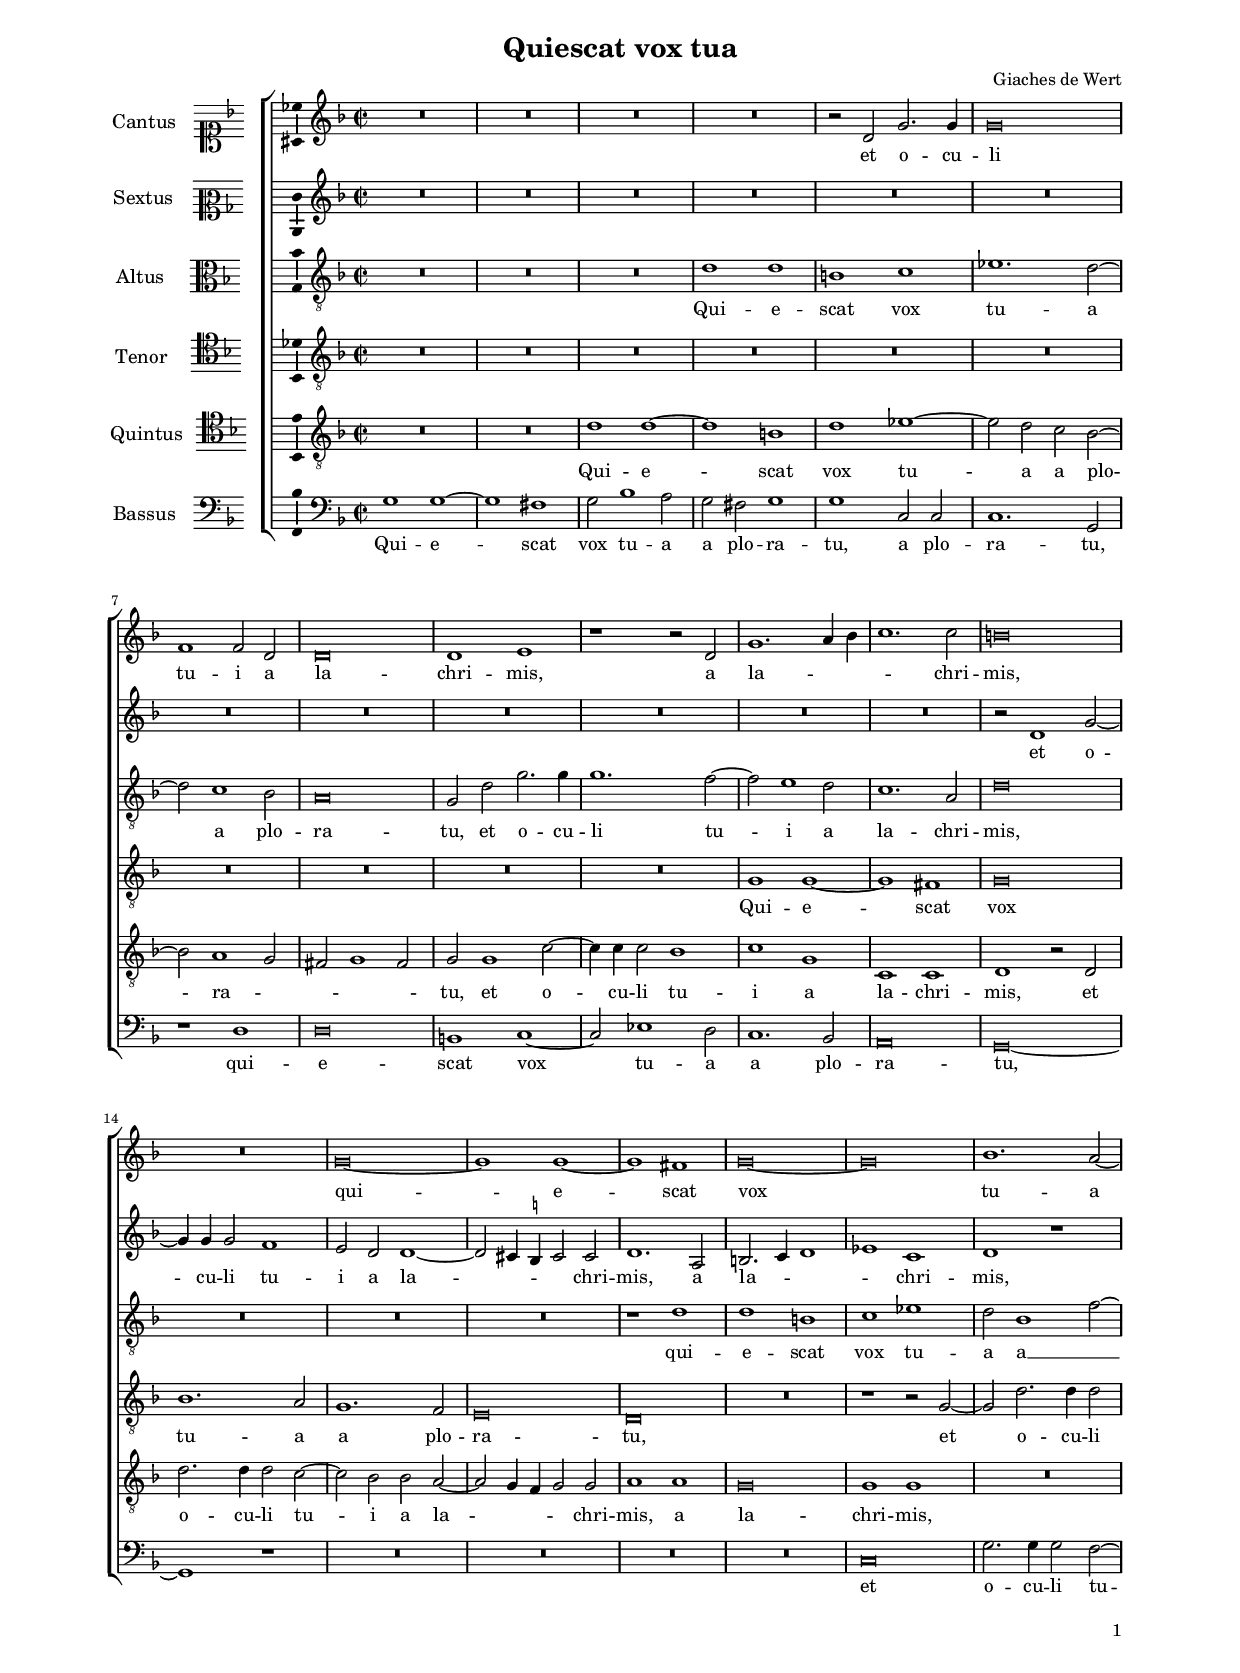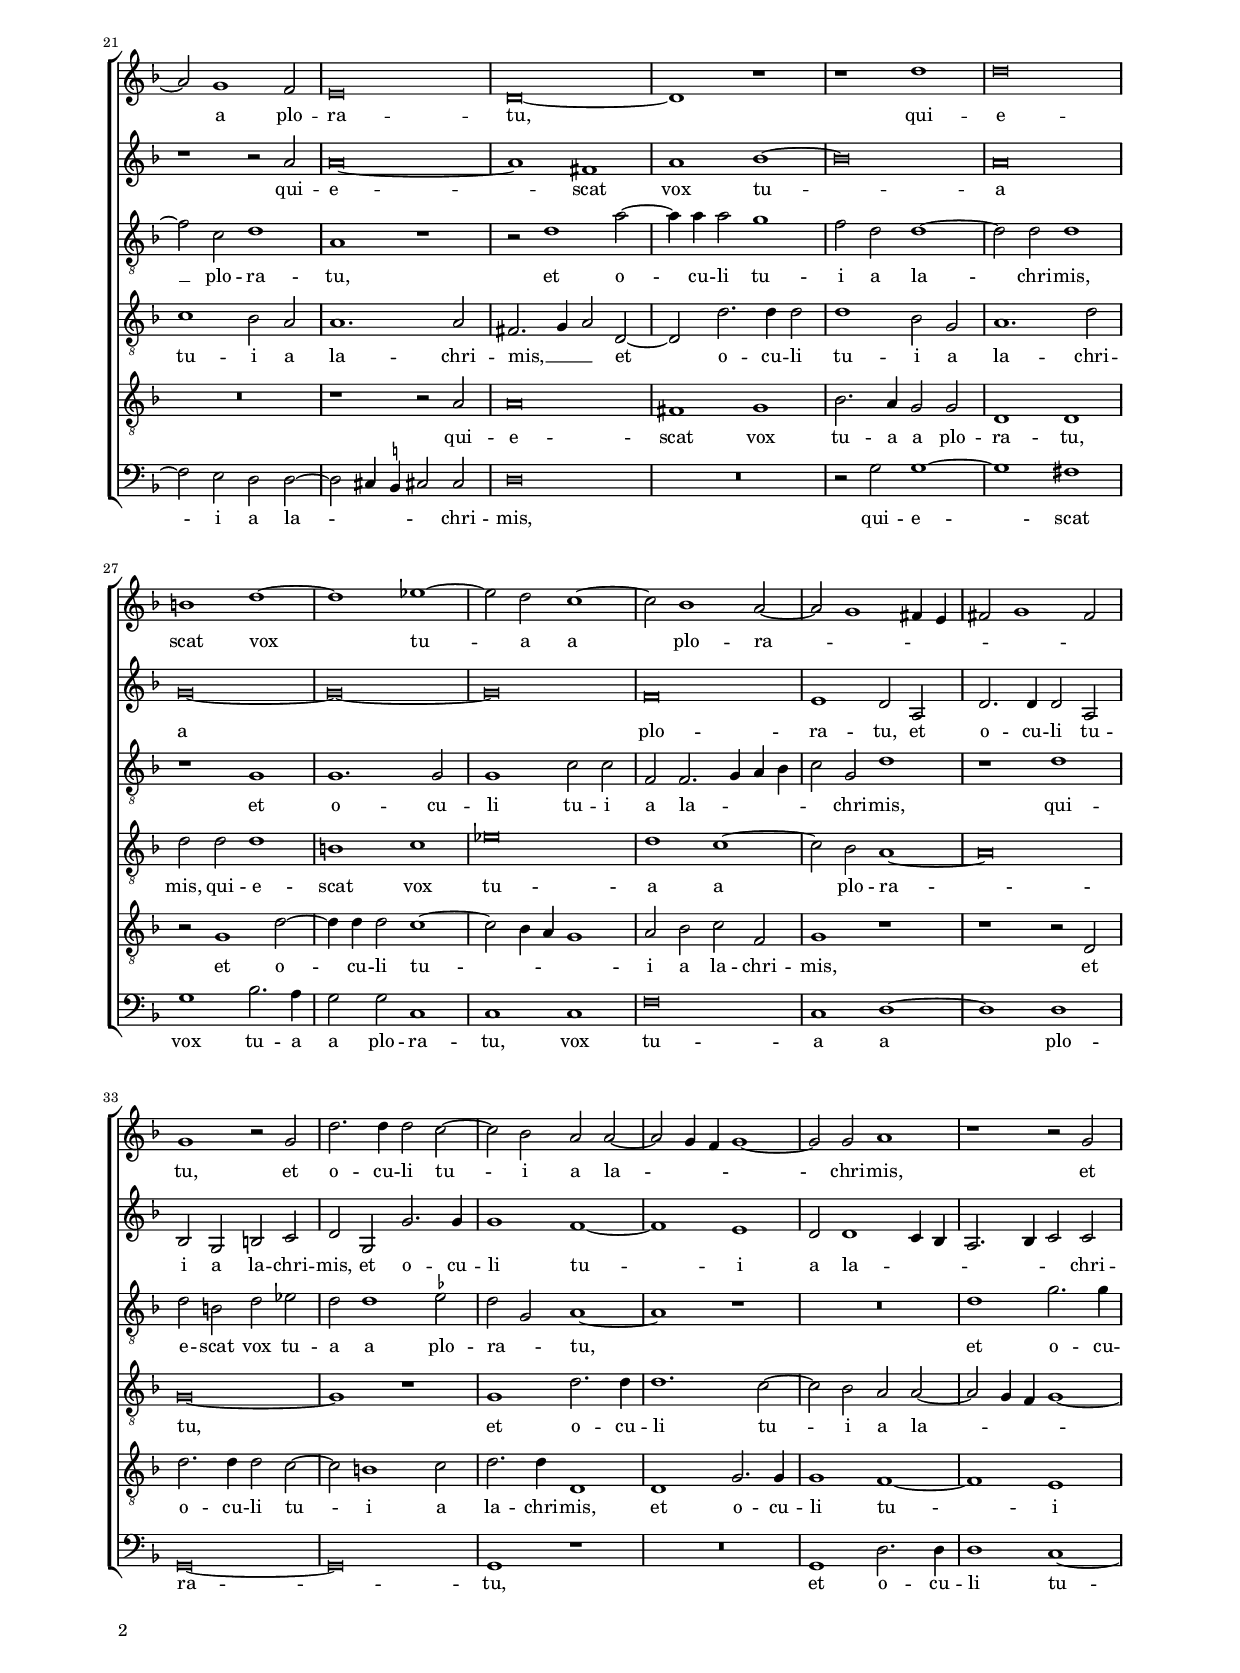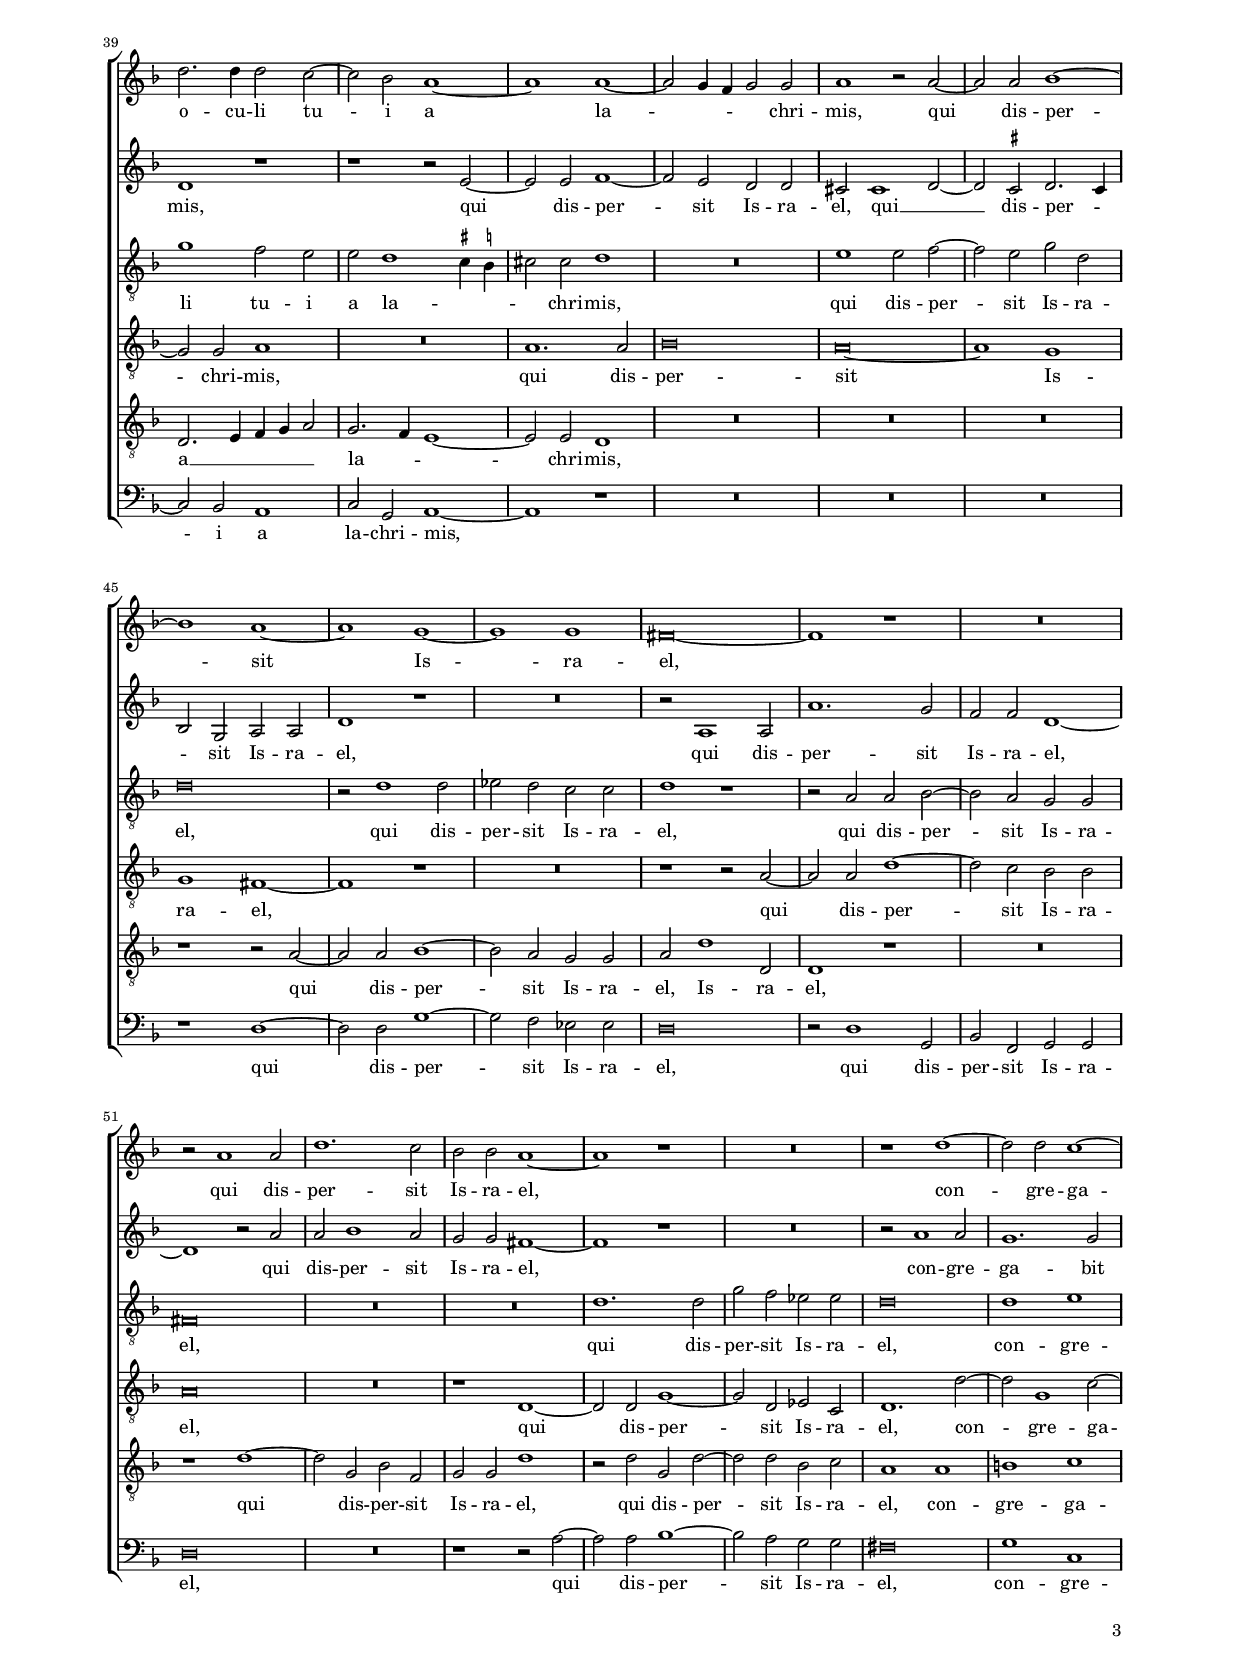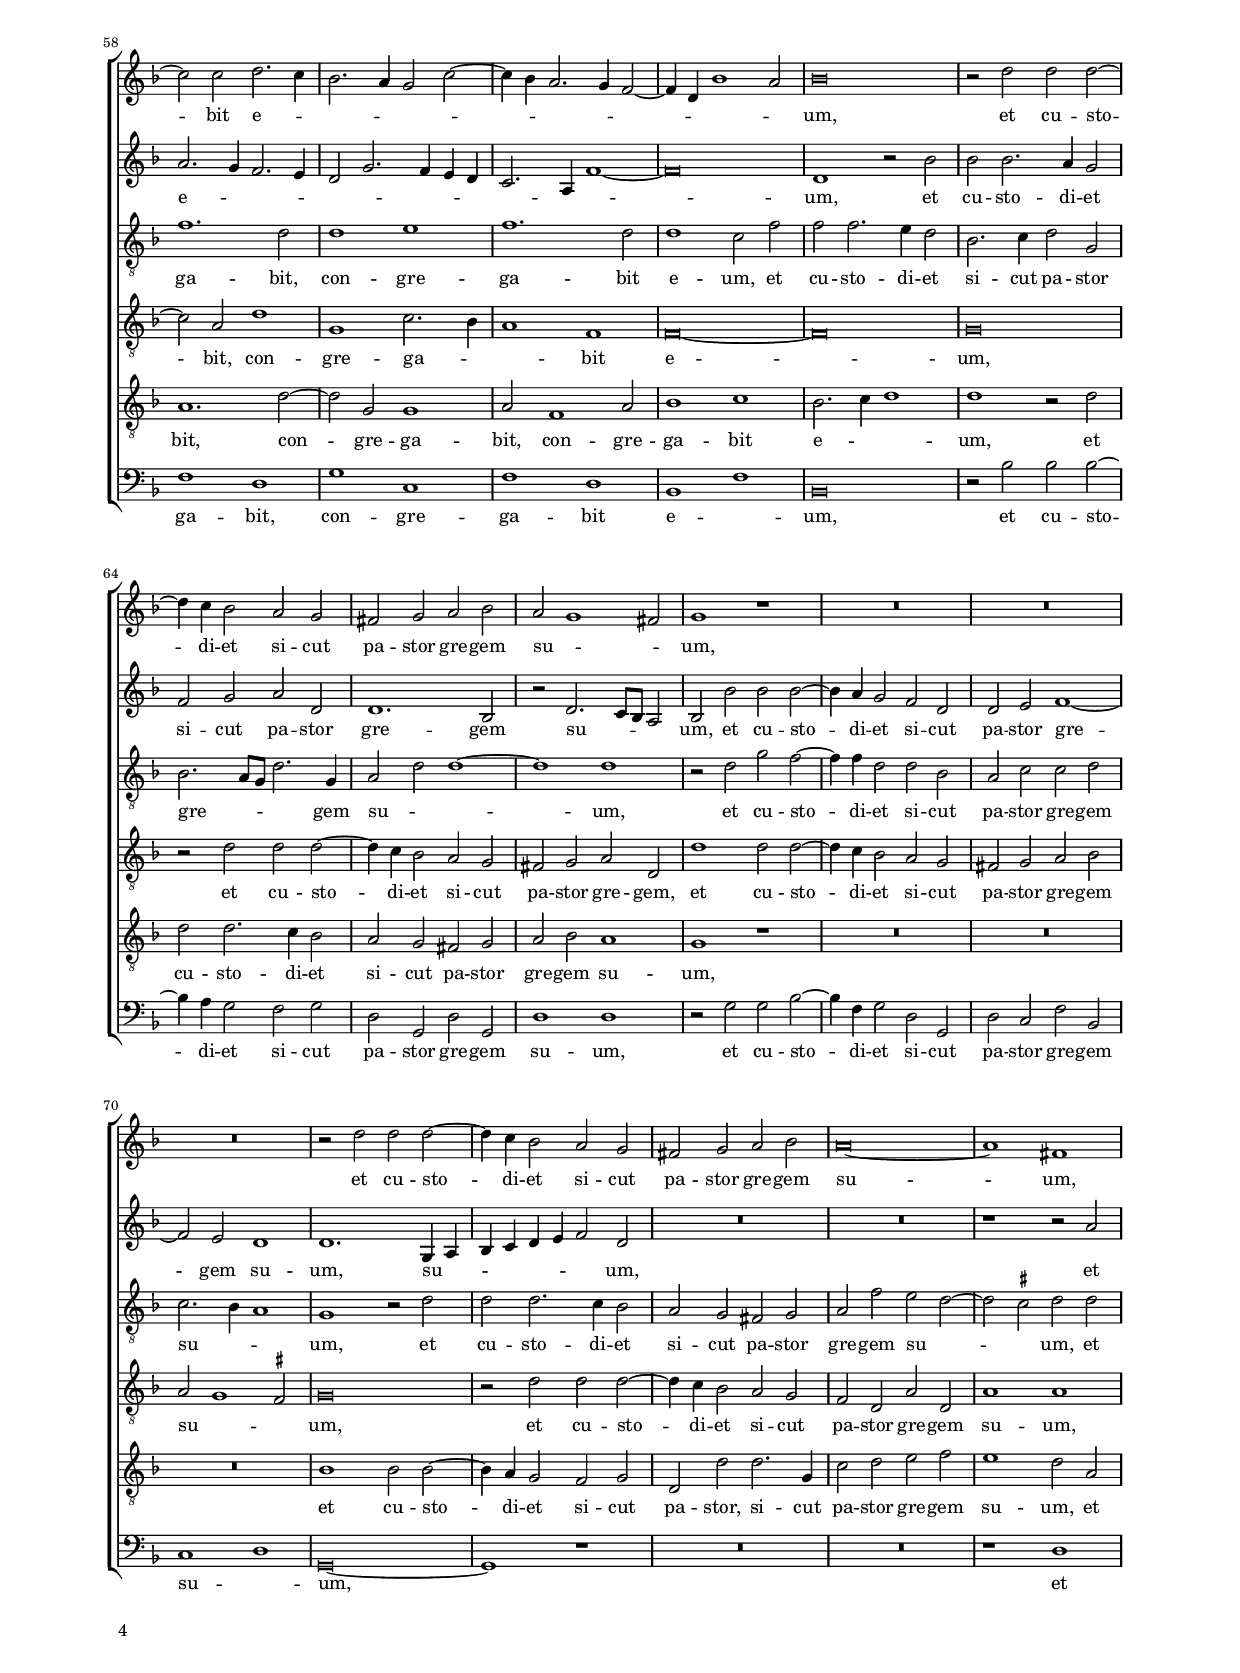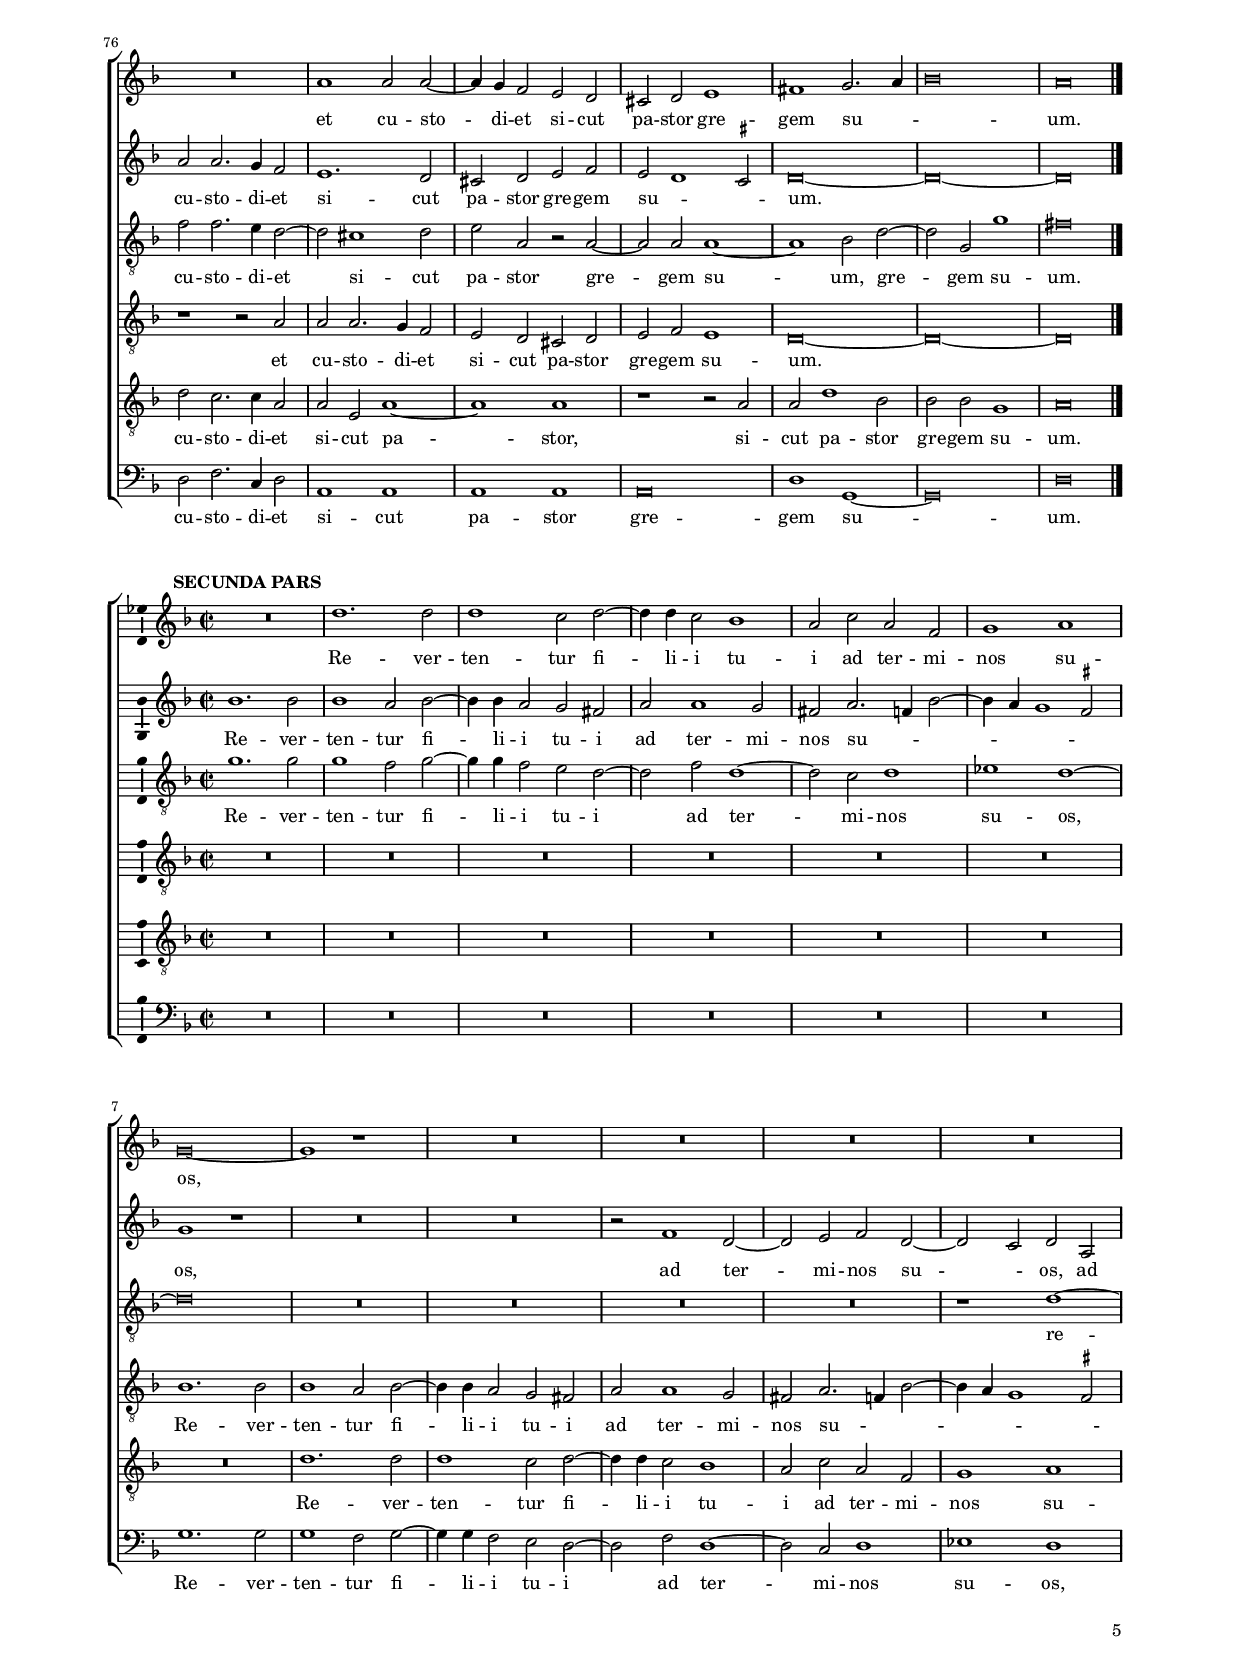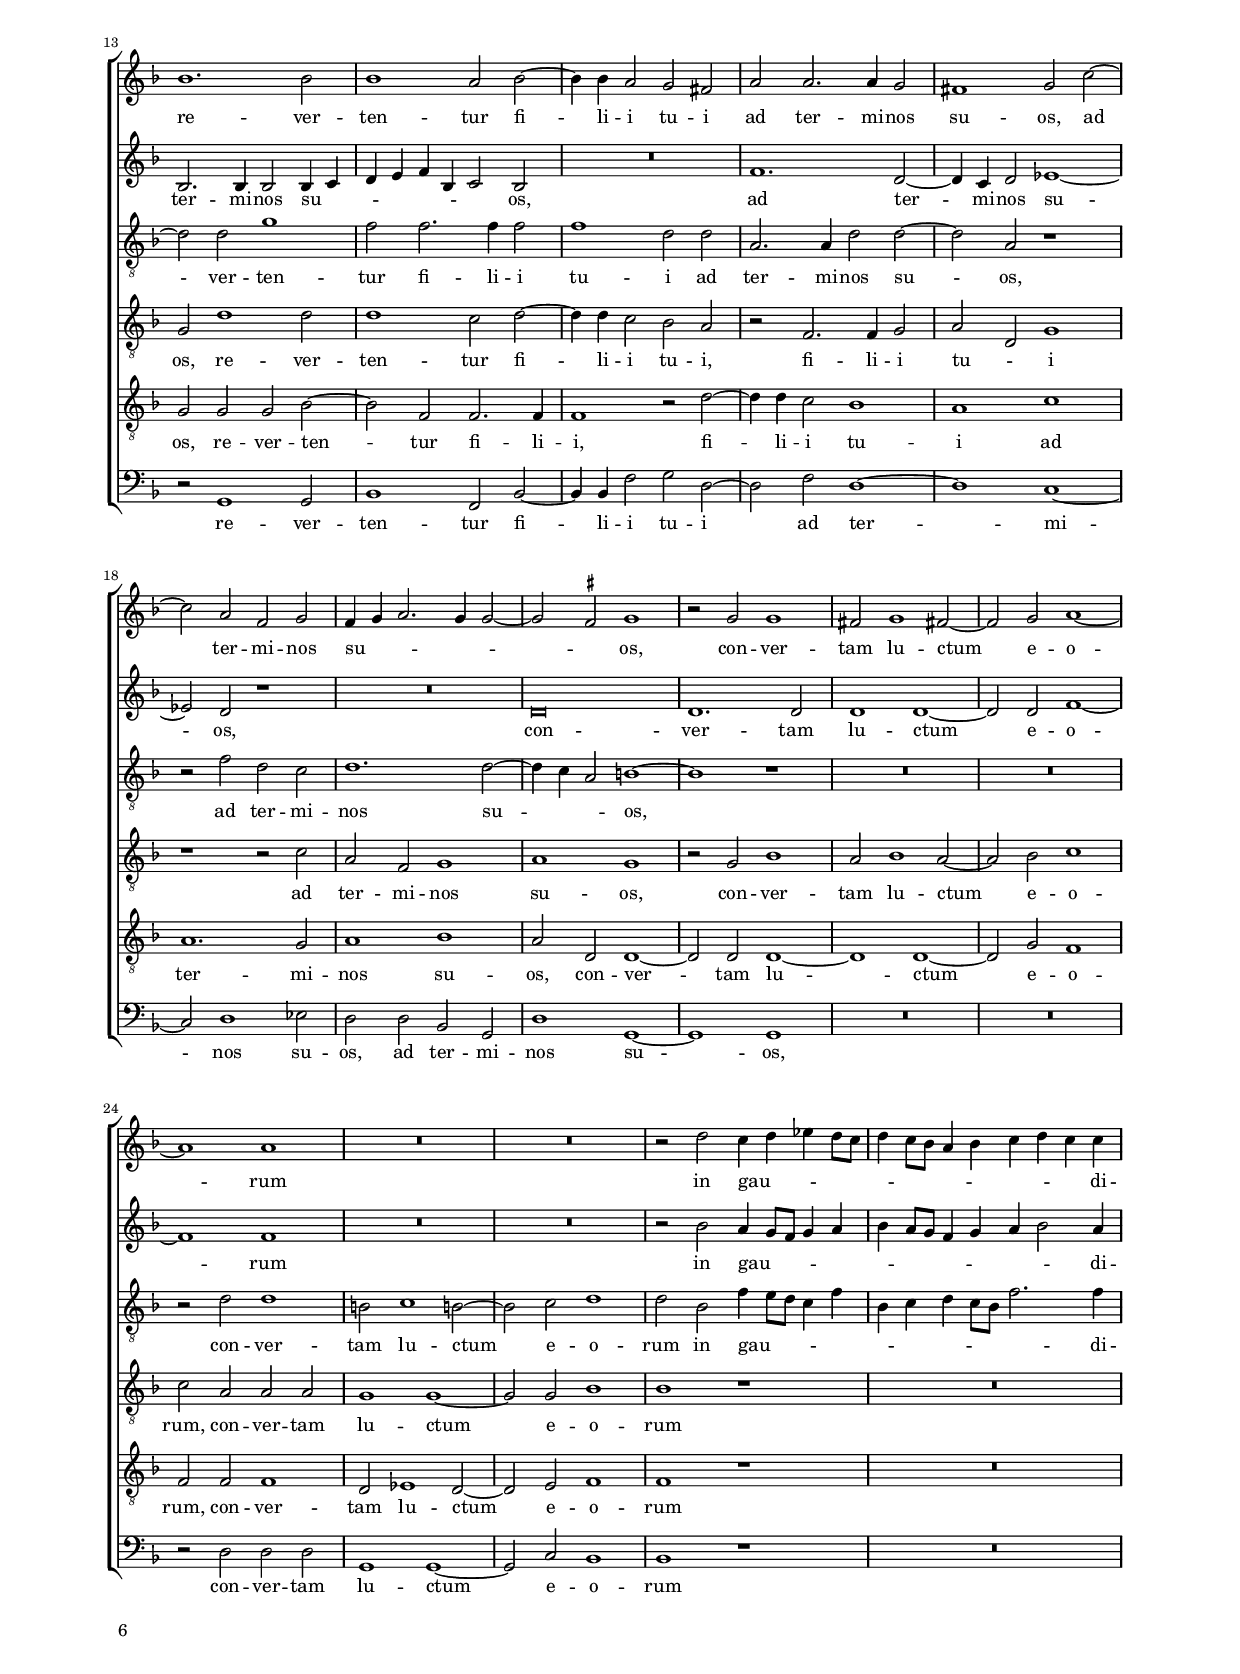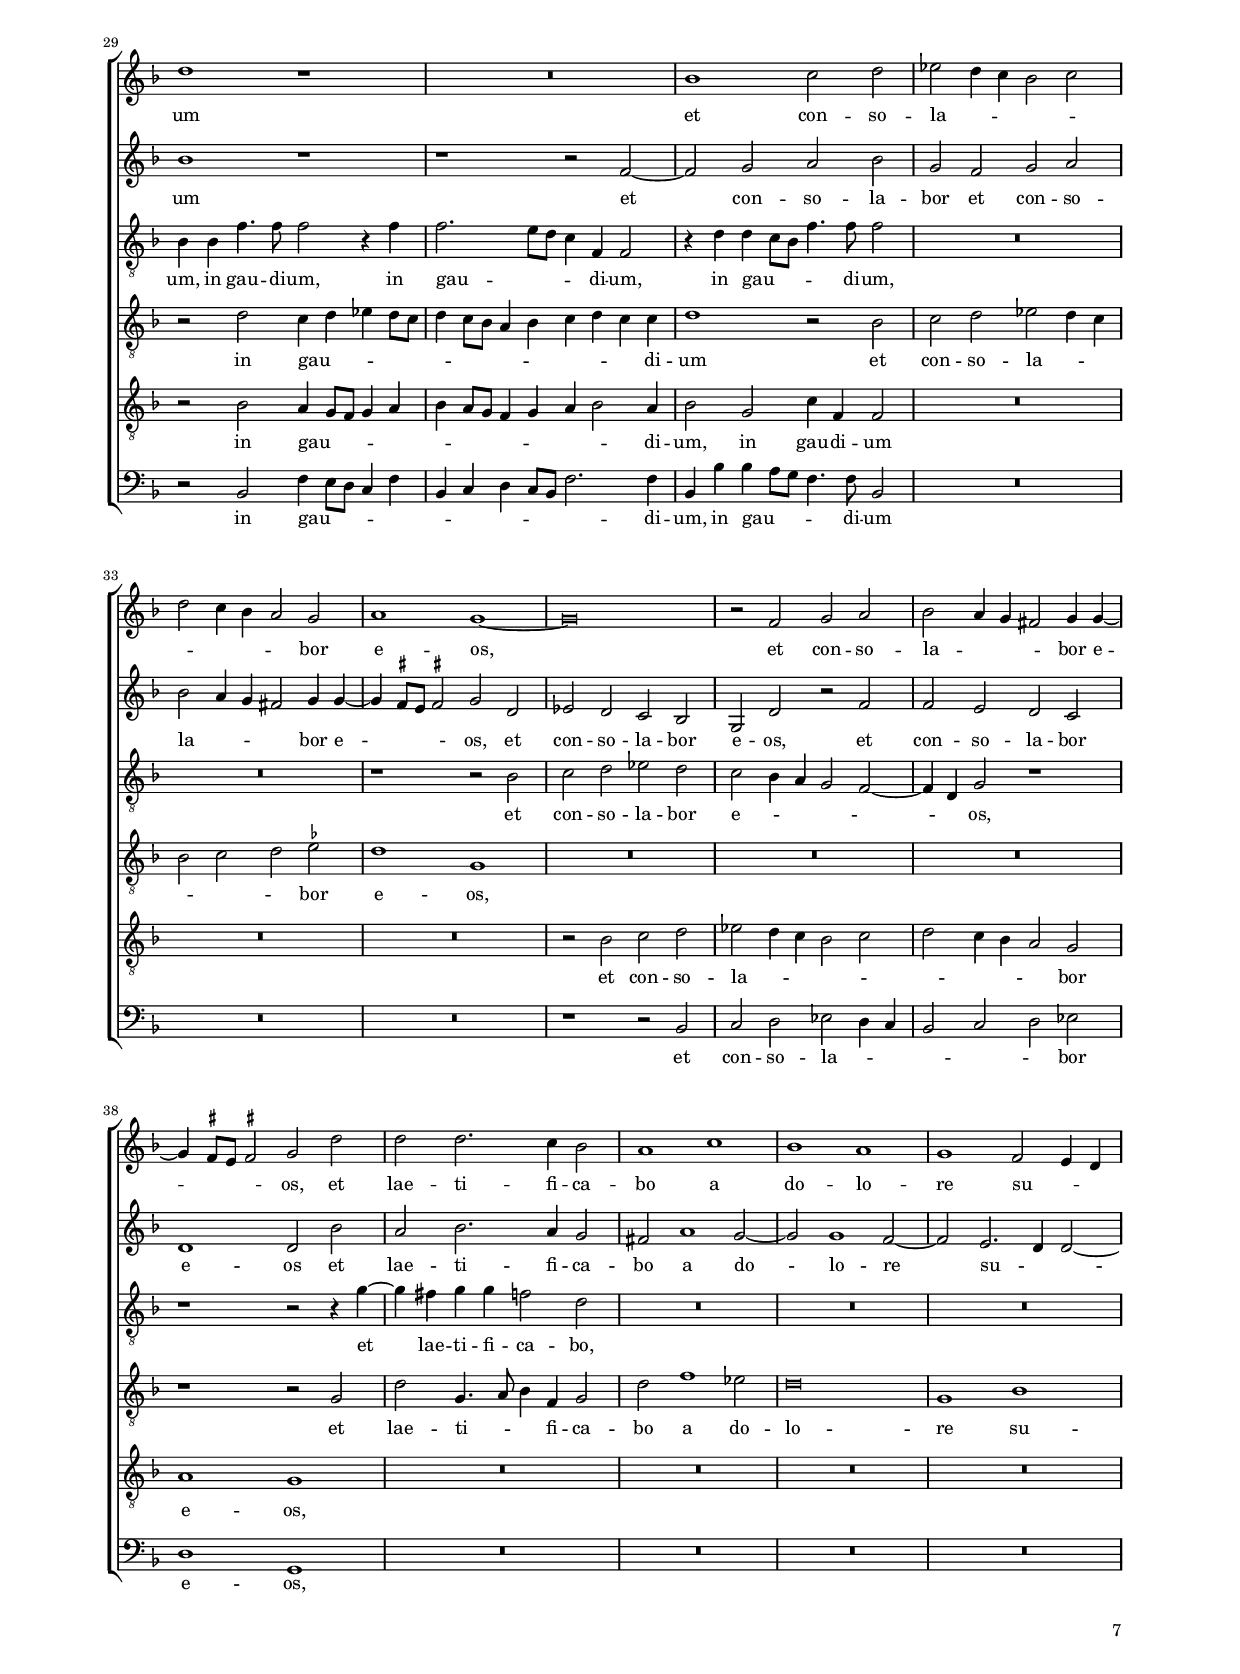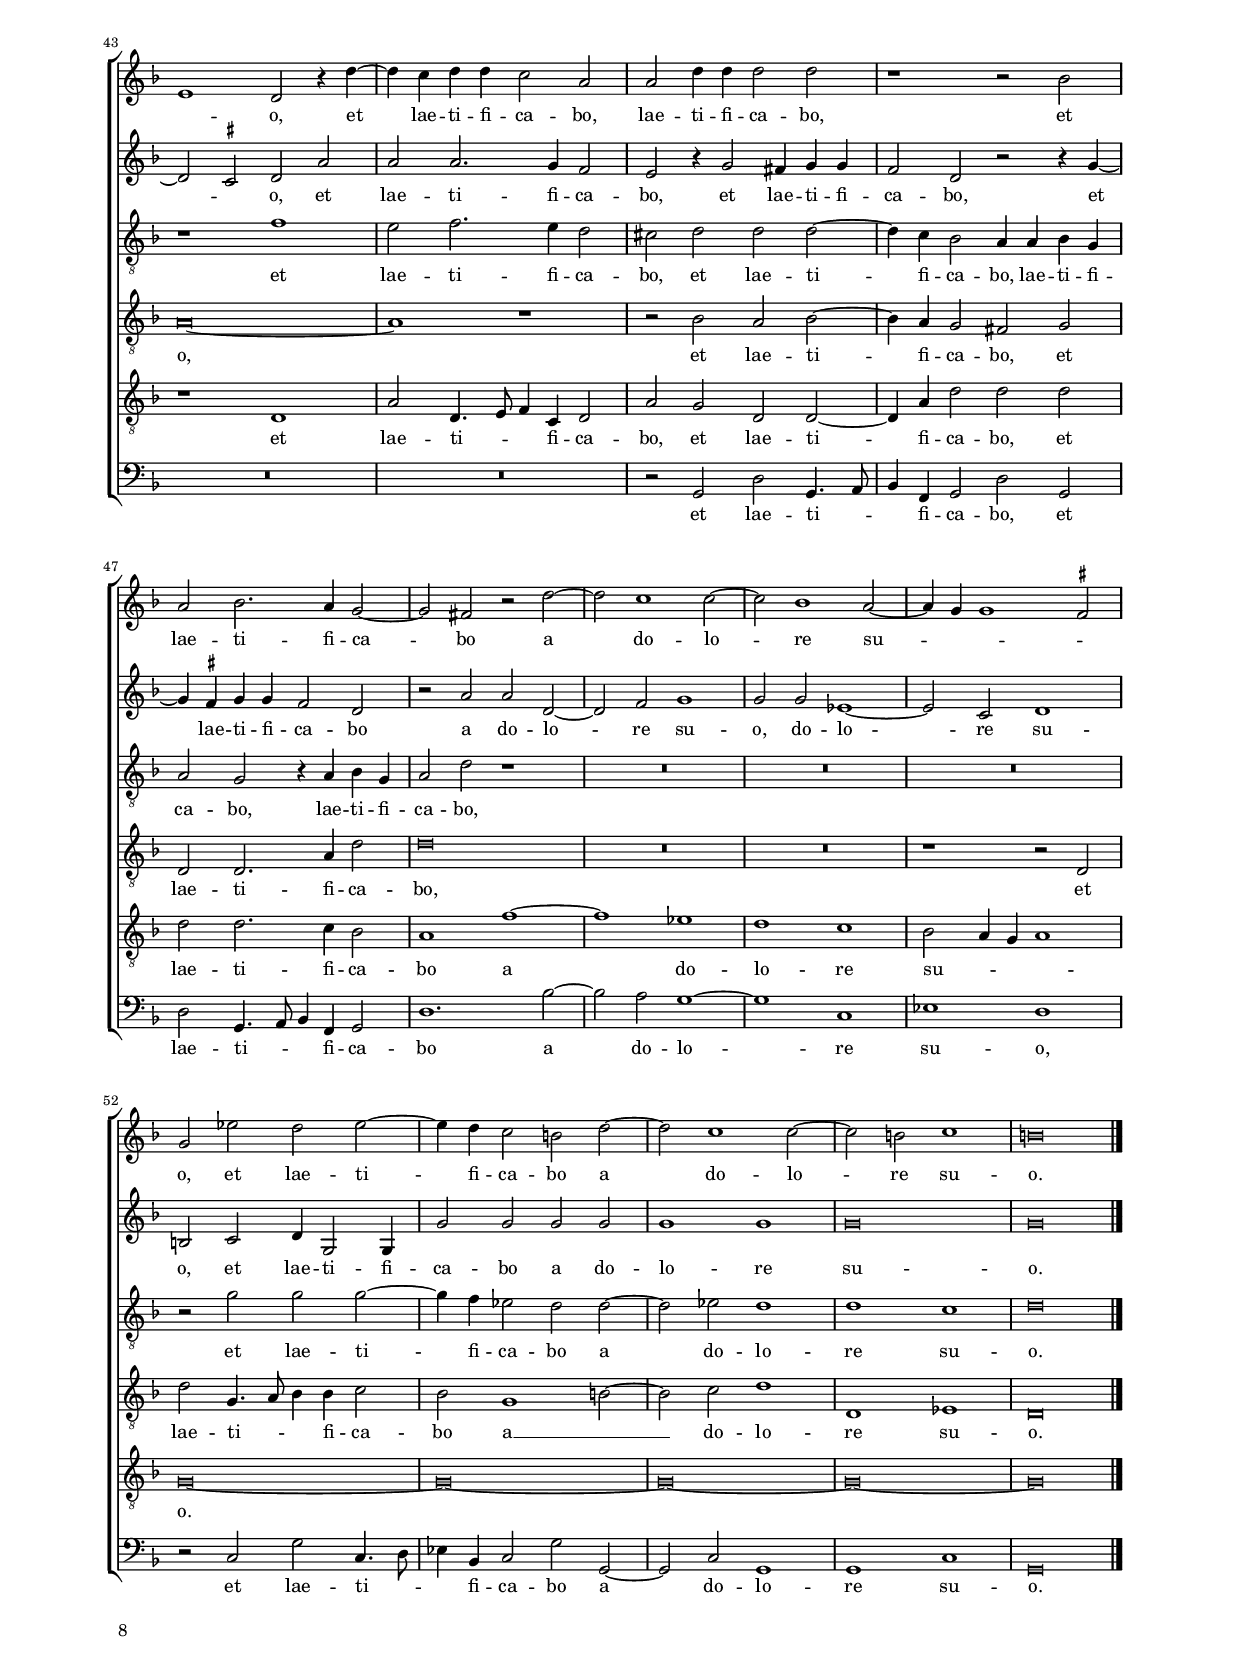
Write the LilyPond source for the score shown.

\header
{
  title="Quiescat vox tua"
  composer="Giaches de Wert"
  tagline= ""
}

\version "2.22.2"
\language deutsch
#(set-global-staff-size 15)
% #(set-default-paper-size "letter")
#(ly:set-option 'point-and-click #f)


	ficta = { \once \set suggestAccidentals = ##t }
	
	forget = #(define-music-function (music) (ly:music?) #{
		\accidentalStyle forget
		$music
		\accidentalStyle default
		#})

 
    #(define ((double-time-signature glyph a b) grob)
    (grob-interpret-markup grob
          (markup #:override '(baseline-skip . 2.5) #:number
                  (#:line ((markup (#:musicglyph glyph))
                           (#:fontsize -1 #:column (a b)))))))


\paper
	{
	top-margin = 1.5 \cm
	bottom-margin = 1 \cm
	left-margin = 2 \cm
	right-margin = 2 \cm
	ragged-bottom = ##f
	ragged-last-bottom = ##t
	print-page-number = ##f
	score-system-spacing = #'((basic-distance . 17) (minimum-distance . 14) (padding . 5) (strechability . 250))
	system-system-spacing = #'((basic-distance . 17) (minimum-distance . 14) (padding . 5) (strechability . 250))
    oddFooterMarkup=\markup   \fill-line { "" \fromproperty #'page:page-number-string }
    evenFooterMarkup=\markup  \fill-line { \fromproperty #'page:page-number-string "" }
    last-bottom-spacing = #'((basic-distance . 12) (minimum-distance . 7) (padding . 4))
    systems-per-page = 3
    %page-count = 7
%	min-systems-per-page = 3
	}

global = {
	\key f \major
	\time 2/2 \set Score.measureLength = #(ly:make-moment 2/1)
    \set Score.tempoHideNote = ##t
    \tempo 2 = 90
    \skip 1*2*82  \bar "|."
	}


incipitcantus = \markup { \score {
	{
	\set Staff.instrumentName = \markup { \fontsize #1 "Cantus" }
	\key f \major
	\clef soprano
	s4 \bar ""
	}
	\layout  {
	raggedright = ##t
	indent = 1.6 \cm
	line-width = 2.4 \cm
	\context { \Staff \remove Time_signature_engraver }
	\override Staff.Clef.Y-extent = #'(0 . 0)
	}} \hspace #1 }


incipitsextus = \markup { \score {
	{
	\set Staff.instrumentName = \markup { \fontsize #1 "Sextus" }
	\key f \major
	\clef mezzosoprano
	s4 \bar ""
	}
	\layout  {
	raggedright = ##t
	indent = 1.6 \cm
	line-width = 2.4 \cm
	\context { \Staff \remove Time_signature_engraver }
	\override Staff.Clef.Y-extent = #'(0 . 0)
	}} \hspace #1 }
      
      
incipitaltus = \markup { \score {
	{
	\set Staff.instrumentName = \markup { \fontsize #1 "Altus" }
	\key f \major
	\clef alto
	s4 \bar ""
	}
	\layout  {
	raggedright = ##t
	indent = 1.6 \cm
	line-width = 2.4 \cm
	\context { \Staff \remove Time_signature_engraver }
	\override Staff.Clef.Y-extent = #'(0 . 0)
	}} \hspace #1 }


incipittenor = \markup { \score {
	{
	\set Staff.instrumentName = \markup { \fontsize #1 "Tenor" }
	\key f \major
	\clef tenor
	s4 \bar ""
	}
	\layout  {
	raggedright = ##t
	indent = 1.6 \cm
	line-width = 2.4 \cm
	\context { \Staff \remove Time_signature_engraver }
	\override Staff.Clef.Y-extent = #'(0 . 0)
	}} \hspace #1 }
      
      
incipitquintus = \markup { \score {
	{
	\set Staff.instrumentName = \markup { \fontsize #1 "Quintus" }
	\key f \major
	\clef tenor
	s4 \bar ""
	}
	\layout  {
	raggedright = ##t
	indent = 1.6 \cm
	line-width = 2.4 \cm
	\context { \Staff \remove Time_signature_engraver }
	\override Staff.Clef.Y-extent = #'(0 . 0)
	}} \hspace #1 }
      
      
incipitbassus = \markup { \score {
	{
	\set Staff.instrumentName = \markup { \fontsize #1 "Bassus" }
	\key f \major
	\clef bass
	s4 \bar ""
	}
	\layout  {
	raggedright = ##t
	indent = 1.6 \cm
	line-width = 2.4 \cm
	\context { \Staff \remove Time_signature_engraver }
	\override Staff.Clef.Y-extent = #'(0 . 0)
	}} \hspace #1 }


cantus =  \relative c''
	{
	R\breve
	R\breve
	R\breve
	R\breve
%5
	r2 d, g2. g4 |
	g\breve
	f1 f2 d
	d\breve
	d1 e
%10
	r1 r2 d |
	g1. a4 b
	c1. c2
	h\breve
	R\breve
%15
	g\breve~ |
	g1 g~
	g1 fis
	g\breve~
	g\breve
%20
	b1. a2~ |
	a2 g1 f2
	e\breve
	d\breve~
	d1 r
%25
	r1 d' |
	d\breve
	h1 d~
	d1 es~
	es2 d c1~
%30
	c2 b1 a2~ |
	a2 g1 fis4 e
	fis2 g1 fis2
	g1 r2 g
	d'2. d4 d2 c~
%35
	c2 b a a~ |
	a2 g4 f g1~
	g2 g a1
	r1 r2 g
	d'2. d4 d2 c~
%40
	c2 b a1~ |
	a1 a~
	a2 g4 f g2 g
	a1 r2 a~
	a2 a b1~
%45
	b1 a~ |
	a1 g~
	g1 g
	fis\breve~
	fis1 r
%50
	R\breve |
	r2 a1 a2
	d1. c2
	b2 b a1~
	a1 r
%55
	R\breve |
	r1 d~
	d2 d c1~
	c2 c d2. c4
	b2. a4 g2 c~
%60
	c4 b a2. g4 f2~ |
	f4 d b'1 a2
	b\breve
	r2 d d d~
	d4 c b2 a g
%65
	fis2 g a b |
	a2 g1 fis2
	g1 r
	R\breve
	R\breve
%70
	R\breve |
	r2 d' d d~
	d4 c b2 a g
	fis2 g a b
	a\breve~
%75
	a1 fis |
	R\breve
	a1 a2 a~
	a4 g f2 e d
	cis2 d e1
%80
	fis1 g2. a4 |
	b\breve
	a\breve |
	}


sextus = \relative c'
	{
	R\breve
	R\breve
	R\breve
	R\breve
%5
	R\breve |
	R\breve
	R\breve
	R\breve
	R\breve
%10
	R\breve |
	R\breve
	R\breve
	r2 d1 g2~
	g4 g g2 f1
%15
	e2 d d1~ |
	d2 cis4 \ficta h cis2 cis
	d1. a2
	h2. c4 d1
	es1 c
%20
	d1 r |
	r1 r2 a'
	a\breve~
	a1 fis
	a1 b~
%25
	b\breve |
	a\breve
	g\breve~
	g\breve~
	g\breve
%30
	f\breve |
	e1 d2 a
	d2. d4 d2 a
	b2 g h c
	d2 g, g'2. g4
%35
	g1 f~ |
	f1 e
	d2 d1 c4 b
	a2. b4 c2 c
	d1 r
%40
	r1 r2 e~ |
	e2 e f1~
	f2 e d d
	cis2 cis1 d2~
	d2 \ficta cis d2. \forget c4
%45
	b2 g a a |
	d1 r
	R\breve
	r2 a1 a2
	a'1. g2
%50
	f2 f d1~ |
	d1 r2 a'
	a2 b1 a2
	g2 g fis1~
	fis1 r
%55
	R\breve |
	r2 a1 a2
	g1. g2
	a2. g4 f2. e4
	d2 g2. f4 e d
%60
	c2. a4 f'1~ |
	f\breve
	d1 r2 b'
	b2 b2. a4 g2
	f2 g a d,
%65
	d1. b2 |
	r2 d2. c8 b a2
	b2 b' b b~
	b4 a g2 f d
	d2 e f1~
%70
	f2 e d1 |
	d1. g,4 a
	b4 c d e f2 d
	R\breve
	R\breve
%75
	r1 r2 a' |
	a2 a2. g4 f2
	e1. d2
	cis2 d e f
	e2 d1 \ficta cis2
%80
	d\breve~ |
	d\breve~
	d\breve |
	}


altus =  \relative c'
	{
	R\breve
	R\breve
	R\breve
	d1 d
%5
	h1 c |
	es1. d2~
	d2 c1 b2
	a\breve
	g2 d' g2. g4
%10
	g1. f2~ |
	f2 e1 d2
	c1. a2
	d\breve
	R\breve
%15
	R\breve |
	R\breve
	r1 d
	d1 h
	c1 es
%20
	d2 b1 f'2~ |
	f2 c d1
	a1 r
	r2 d1 a'2~
	a4 a a2 g1
%25
	f2 d d1~ |
	d2 d d1
	r1 g,
	g1. g2
	g1 c2 c
%30
	f,2 f2. g4 a b |
	c2 g d'1
	r1 d
	d2 h d es
	d2 d1 \ficta es2
%35
	d2 g, a1~ |
	a1 r
	R\breve
	d1 g2. g4
	g1 f2 e
%40
	e2 d1 \ficta cis4 \ficta h |
	cis2 cis d1
	R\breve
	e1 e2 f~
	f2 e g d
%45
	d\breve |
	r2 d1 d2
	es2 d c c
	d1 r
	r2 a a b~
%50
	b2 a g g |
	fis\breve
	R\breve
	R\breve
	d'1. d2
%55
	g2 f es es |
	d\breve
	d1 e
	f1. d2
	d1 e
%60
	f1. d2 |
	d1 c2 f
	f2 f2. e4 d2
	b2. c4 d2 g,
	b2. a8 g d'2. g,4
%65
	a2 d d1~ |
	d1 d
	r2 d g f~
	f4 f d2 d b
	a2 c c d
%70
	c2. b4 a1 |
	g1 r2 d'
	d2 d2. c4 b2
	a2 g fis g
	a2 f' e d~
%75
	d2 \ficta cis d d |
	f2 f2. e4 d2~
	d2 cis1 d2
	e2 a, r a~
	a2 a a1~
%80
	a1 b2 d~ |
	d2 g, g'1
	fis\breve |
	}


tenor =  \relative c'
	{
	R\breve
	R\breve
	R\breve
	R\breve
%5
	R\breve |
	R\breve
	R\breve
	R\breve
	R\breve
%10
	R\breve |
	g1 g~
	g1 fis
	g\breve
	b1. a2
%15
	g1. f2 |
	e\breve
	d\breve
	R\breve
	r1 r2 g~
%20
	g2 d'2. d4 d2 |
	c1 b2 a
	a1. a2
	fis2. g4 a2 d,~
	d2 d'2. d4 d2
%25
	d1 b2 g |
	a1. d2
	d2 d d1
	h1 c
	es\breve
%30
	d1 c~ |
	c2 b a1~
	a\breve
	g\breve~
	g1 r
%35
	g1 d'2. d4 |
	d1. c2~
	c2 b a a~
	a2 g4 f g1~
	g2 g a1
%40
	R\breve |
	a1. a2
	b\breve
	a\breve~
	a1 g
%45
	g1 fis~ |
	fis1 r
	R\breve
	r1 r2 a~
	a2 a d1~
%50
	d2 c b b |
	a\breve
	R\breve
	r1 d,~
	d2 d g1~
%55
	g2 d es c |
	d1. d'2~
	d2 g,1 c2~
	c2 a d1
	g,1 c2. b4
%60
	a1 f |
	f\breve~
	f\breve
	g\breve
	r2 d' d d~
%65
	d4 c b2 a g |
	fis2 g a d,
	d'1 d2 d~
	d4 c b2 a g
	fis2 g a b
%70
	a2 g1 \ficta fis2 |
	g\breve
	r2 d' d d~
	d4 c b2 a g
	f2 d a' d,
%75
	a'1 a |
	r1 r2 a
	a2 a2. g4 f2
	e2 d cis d
	e2 f e1
%80
	d\breve~ |
	d\breve~
	d\breve |        
	}


quintus  =  \relative c'
	{
	R\breve
	R\breve
	d1 d~
	d1 h
%5
	d1 es~|
	es2 d c b~
	b2 a1 g2
	fis2 g1 fis2
	g2 g1 c2~
%10
	c4 c c2 b1 |
	c1 g
	c,1 c
	d1 r2 d
	d'2. d4 d2 c~
%15
	c2 b b a~ |
	a2 g4 f g2 g
	a1 a
	g\breve
	g1 g
%20
	R\breve |
	R\breve
	r1 r2 a
	a\breve
	fis1 g
%25
	b2. a4 g2 g |
	d1 d
	r2 g1 d'2~
	d4 d d2 c1~
	c2 b4 a g1
%30
	a2 b c f, |
	g1 r
	r1 r2 d
	d'2. d4 d2 c~
	c2 h1 c2
%35
	d2. d4 d,1 |
	d1 g2. g4
	g1 f~
	f1 e
	d2. e4 f g a2
%40
	g2. f4 e1~ |
	e2 e d1
	R\breve
	R\breve
	R\breve
%45
	r1 r2 a'~ |
	a2 a b1~
	b2 a g g
	a2 d1 d,2
	d1 r
%50
	R\breve |
	r1 d'~
	d2 g, b f
	g2 g d'1
	r2 d g, d'~
%55
	d2 d b c |
	a1 a
	h1 c
	a1. d2~
	d2 g, g1
%60
	a2 f1 a2 |
	b1 c
	b2. c4 d1
	d1 r2 d
	d2 d2. c4 b2
%65
	a2 g fis g |
	a2 b a1
	g1 r
	R\breve
	R\breve
%70
	R\breve |
	b1 b2 b~
	b4 a g2 f g
	d2 d' d2. g,4
	c2 d e f
%75
	e1 d2 a |
	d2 c2. c4 a2
	a2 e a1~
	a1 a
	r1 r2 a
%80
	a2 d1 b2 |
	b2 b g1
	a\breve |
	}


bassus  =  \relative c
	{
	g'1 g~
	g1 fis
	g2 b1 a2
	g2 fis g1
%5
	g1 c,2 c |
	c1. g2
	r1 d'
	d\breve
	h1 c~
%10
	c2 es1 d2 |
	c1. b2
	a\breve
	g\breve~
	g1 r
%15
	R\breve |
	R\breve
	R\breve
	R\breve
	c\breve
%20
	g'2. g4 g2 f~ |
	f2 e d d~
	d2 cis4 \ficta h cis!2 cis
	d\breve
	R\breve
%25
	r2 g g1~ |
	g1 fis
	g1 b2. a4
	g2 g c,1
	c1 c
%30
	f\breve |
	c1 d~
	d1 d
	g,\breve~
	g\breve
%35
	g1 r |
	R\breve
	g1 d'2. d4
	d1 c~
	c2 b a1
%40
	c2 g a1~ |
	a1 r
	R\breve
	R\breve
	R\breve
%45
	r1 d~ |
	d2 d g1~
	g2 f es es
	d\breve
	r2 d1 g,2
%50
	b2 f g g |
	d'\breve
	R\breve
	r1 r2 a'~
	a2 a b1~
%55
	b2 a g g |
	fis\breve
	g1 c,
	f1 d
	g1 c,
%60
	f1 d |
	b1 f'
	b,\breve
	r2 b' b b~
	b4 a g2 f g
%65
	d2 g, d' g, |
	d'1 d
	r2 g g b~
	b4 f g2 d g,
	d'2 c f b,
%70
	c1 d |
	g,\breve~
	g1 r
	R\breve
	R\breve
%75
	r1 d' |
	d2 f2. c4 d2
	a1 a
	a1 a
	a\breve
%80
	d1 g,~ |
	g\breve
	d'\breve |        
	}


lyricscantus = \lyricmode {
    et o -- cu -- li tu -- i a la -- chri -- mis,
    a la -- _ _ _ chri -- mis,
    qui -- e -- scat vox tu -- a a plo -- ra -- tu,
    qui -- e -- scat vox tu -- a a plo -- ra -- _ _ _ _ _ _ tu,
    et o -- cu -- li tu -- i a la -- _ _ _ chri -- mis,
    et o -- cu -- li tu -- i a la -- _ _ _ chri -- mis,
    qui dis -- per -- sit Is -- ra -- el,
    qui dis -- per -- sit Is -- ra -- el,
    con -- gre -- ga -- bit e -- _ _ _ _ _ _ _ _ _ _ _ _ um,
    et cu -- sto -- di -- et si -- cut pa -- stor gre -- gem su -- _ _ um,
    et cu -- sto -- di -- et si -- cut pa -- stor gre -- gem su -- um,
    et cu -- sto -- di -- et si -- cut pa -- stor gre -- gem su -- _ _ um.
	}


lyricssextus = \lyricmode {
	et o -- cu -- li tu -- i a la -- _ _ _ chri -- mis,
    a la -- _ _ _ chri -- mis,
    qui -- e -- scat vox tu -- a a plo -- ra -- tu,
    et o -- cu -- li tu -- i a la -- chri -- mis,
    et o -- cu -- li tu -- i a la -- _ _ _ _ _ chri -- mis,
    qui dis -- per -- sit Is -- ra -- el,
    qui __ _ dis -- per -- _ _ sit Is -- ra -- el,
    qui dis -- per -- sit Is -- ra -- el,
    qui dis -- per -- sit Is -- ra -- el,
    con -- gre -- ga -- bit e -- _ _ _ _ _ _ _ _ _ _ _ um,
    et cu -- sto -- di -- et si -- cut pa -- stor gre -- gem su -- _ _ _ um,
    et cu -- sto -- di -- et si -- cut pa -- stor gre -- gem su -- um,
    su -- _ _ _ _ _ _ um,
    et cu -- sto -- di -- et si -- cut pa -- stor gre -- gem su -- _ _ um.
	}
	
	
lyricsaltus = \lyricmode {
	Qui -- e -- scat vox tu -- a a plo -- ra -- tu,
    et o -- cu -- li tu -- i a la -- chri -- mis,
    qui -- e -- scat vox tu -- a a __ _ plo -- ra -- tu,
    et o -- cu -- li tu -- i a la -- chri -- mis,
    et o -- cu -- li tu -- i a la -- _ _ _ _ chri -- mis,
    qui -- e -- scat vox tu -- a a plo -- ra -- _ tu,
    et o -- cu -- li tu -- i a la -- _ _ _ chri -- mis,
    qui dis -- per -- sit Is -- ra -- el,
    qui dis -- per -- sit Is -- ra -- el,
    qui dis -- per -- sit Is -- ra -- el,
    qui dis -- per -- sit Is -- ra -- el,
    con -- gre -- ga -- bit,
    con -- gre -- ga -- bit e -- um,
    et cu -- sto -- di -- et si -- cut pa -- stor gre -- _ _ _ gem su -- _ _ um, 
    et cu -- sto -- di -- et si -- cut pa -- stor gre -- gem su -- _ _ um,
    et cu -- sto -- di -- et si -- cut pa -- stor gre -- gem su -- _ _ um,
    et cu -- sto -- di -- et si -- cut pa -- stor gre -- gem su -- um,
    gre -- gem su -- um.
	}


lyricstenor = \lyricmode {
	Qui -- e -- scat vox tu -- a a plo -- ra -- tu,
    et o -- cu -- li tu -- i a la -- chri -- mis, __ _ _
    et o -- cu -- li tu -- i a la -- chri -- mis,
    qui -- e -- scat vox tu -- a a plo -- ra -- tu,
    et o -- cu -- li tu -- i a la -- _ _ _ chri -- mis,
    qui dis -- per -- sit Is -- ra -- el,
    qui dis -- per -- sit Is -- ra -- el,
    qui dis -- per -- sit Is -- ra -- el,
    con -- gre -- ga -- bit,
    con -- gre -- ga -- _ _ bit e -- um,
    et cu -- sto -- di -- et si -- cut pa -- stor gre -- gem,
    et cu -- sto -- di -- et si -- cut pa -- stor gre -- gem su -- _ _ um,
    et cu -- sto -- di -- et si -- cut pa -- stor gre -- gem su -- um,
    et cu -- sto -- di -- et si -- cut pa -- stor gre -- gem su -- um.
	}


lyricsquintus = \lyricmode {
	Qui -- e -- scat vox tu -- a a plo -- ra -- _ _ _ _ tu,
    et o -- cu -- li tu -- i a la -- chri -- mis,
    et o -- cu -- li tu -- i a la -- _ _ _ chri -- mis,
    a la -- chri -- mis,
    qui -- e -- scat vox tu -- a a plo -- ra -- tu,
    et o -- cu -- li tu -- _ _ _ i a la -- chri -- mis,
    et o -- cu -- li tu -- i a la -- chri -- mis,
    et o -- cu -- li tu -- i a __ _ _ _ _ la -- _ _ chri -- mis,
    qui dis -- per -- sit Is -- ra -- el,
    Is -- ra -- el,
    qui dis -- per -- sit Is -- ra -- el,
    qui dis -- per -- sit Is -- ra -- el,
    con -- gre -- ga -- bit,
    con -- gre -- ga -- bit,
    con -- gre -- ga -- bit e -- _ _ um,
    et cu -- sto -- di -- et si -- cut pa -- stor gre -- gem su -- um,
    et cu -- sto -- di -- et si -- cut pa -- stor,
    si -- cut pa -- stor gre -- gem su -- um,
    et cu -- sto -- di -- et si -- cut pa -- stor,
    si -- cut pa -- stor gre -- gem su -- um.
	}


lyricsbassus = \lyricmode {
	Qui -- e -- scat vox tu -- a a plo -- ra -- tu,
    a plo -- ra -- tu,
    qui -- e -- scat vox tu -- a a plo -- ra -- tu,
    et o -- cu -- li tu -- i a la -- _ _ _ chri -- mis,
    qui -- e -- scat vox tu -- a a plo -- ra -- tu,
    vox tu -- a a plo -- ra -- tu,
    et o -- cu -- li tu -- i a la -- chri -- mis,
    qui dis -- per -- sit Is -- ra -- el,
    qui dis -- per -- sit Is -- ra -- el,
    qui dis -- per -- sit Is -- ra -- el,
    con -- gre -- ga -- bit,
    con -- gre -- ga -- bit e -- _ um,
    et cu -- sto -- di -- et si -- cut pa -- stor gre -- gem su -- um,
    et cu -- sto -- di -- et si -- cut pa -- stor gre -- gem su -- _ um,
    et cu -- sto -- di -- et si -- cut pa -- stor gre -- gem su -- um.
	}


\score
{  
    \transpose c c {
	\new ChoirStaff \with { \override StaffGrouper.staff-staff-spacing.basic-distance = #12 }
	<<

	\new Staff << \global
	\new Voice="v1" {
		\set Staff.instrumentName=\incipitcantus
		\set Staff.midiInstrument = "reed organ"
		\clef "treble"
		\cantus }
	\new Lyrics \lyricsto "v1" {\lyricscantus }
	>>


	\new Staff << \global
	\new Voice="v6" {
		\set Staff.instrumentName=\incipitsextus
		\set Staff.midiInstrument = "reed organ"
		\clef "treble" 
		\sextus}
	\new Lyrics \lyricsto "v6" {\lyricssextus }
	>>


	\new Staff << \global
	\new Voice="v2" {
		\set Staff.instrumentName=\incipitaltus
		\set Staff.midiInstrument = "reed organ"
		\clef "G_8" 
		\altus}
	\new Lyrics \lyricsto "v2" {\lyricsaltus }
	>>


	\new Staff << \global
	\new Voice="v3" {
		\set Staff.instrumentName=\incipittenor
		\set Staff.midiInstrument = "reed organ"
		\clef "G_8"
		\tenor }
	\new Lyrics \lyricsto "v3" {\lyricstenor }
	>>


	\new Staff << \global
	\new Voice="v5" {
		\set Staff.instrumentName=\incipitquintus
		\set Staff.midiInstrument = "reed organ"
		\clef "G_8"
		\quintus}
	\new Lyrics \lyricsto "v5" {\lyricsquintus }
	>>


	\new Staff << \global
	\new Voice="v4" {
		\set Staff.instrumentName=\incipitbassus
		\set Staff.midiInstrument = "reed organ"
		\clef "bass" 
		\bassus }
	\new Lyrics \lyricsto "v4" {\lyricsbassus}
	>>

	>>
	} % transpose

	\layout
	{
	indent = 2.6 \cm
%	\context { \Lyrics \override VerticalAxisGroup.nonstaff-relatedstaff-spacing.padding = #2 }
%	\context { \Lyrics \override LyricText.font-size = #1 }
  	\context { \Staff \consists "Ambitus_engraver" }
	\context { \Staff \override TimeSignature.break-visibility = #end-of-line-invisible }
	\context { \Score \override BarNumber.padding = #2 }
	\context { \Voice \override NoteHead.style = #'baroque }
	}

\midi
	{
	}

}

%%%%%%%%%%%%%%%%%%%%  SECUNDA PARS   %%%%%%%%%%%%%%%%%%%%


global = {
	\key f \major
	\time 2/2 \set Score.measureLength = #(ly:make-moment 2/1)
    \set Score.tempoHideNote = ##t
    \tempo 2 = 90
    \skip 1*2*56  \bar "|."
	}


cantus =  \relative c''
	{
	R\breve
	d1. d2
	d1 c2 d~
	d4 d c2 b1
%5
	a2 c a f |
	g1 a
	g\breve~
	g1 r
	R\breve
%10
	R\breve |
	R\breve
	R\breve
	b1. b2
	b1 a2 b~
%15
	b4 b a2 g fis |
	a2 a2. a4 g2
	fis1 g2 c~
	c2 a f g
	f4 g a2. g4 g2~
%20
	g2 \ficta fis g1 |
	r2 g g1
	fis2 g1 fis!2~
	fis2 g a1~
	a1 a
%25
	R\breve |
	R\breve
	r2 d c4 d es d8 c
	d4 c8 b a4 b c d c c
	d1 r
%30
	R\breve |
	b1 c2 d
	es2 d4 c b2 c
	d2 c4 b a2 g
	a1 g~
%35
	g\breve |
	r2 f g a
	b2 a4 g fis2 g4 g~
	g4 \ficta fis8 e \ficta fis!2 g d'
	d2 d2. c4 b2
%40
	a1 c |
	b1 a
	g1 f2 e4 d
	e1 d2 r4 d'~
	d4 c d d c2 a
%45
	a2 d4 d d2 d |
	r1 r2 b
	a2 b2. a4 g2~
	g2 fis r d'~
	d2 c1 c2~
%50
	c2 b1 a2~ |
	a4 g g1 \ficta fis2
	g2 es' d es~
	es4 d c2 h d~
	d2 c1 c2~
%55
	c2 h c1 |
	h\breve |
	}


sextus = \relative c'
	{
	b'1. b2
	b1 a2 b~
	b4 b a2 g fis
	a2 a1 g2
%5
	fis2 a2. f4 b2~ |
	b4 a g1 \ficta fis2
	g1 r
	R\breve
	R\breve
%10
	r2 f1 d2~ |
	d2 e f d~
	d2 c d a
	b2. b4 b2 b4 c
	d4 e f b, c2 b
%15
	R\breve |
	f'1. d2~
	d4 c d2 es1~
	es2 d r1
	R\breve
%20
	d\breve |
	d1. d2
	d1 d~
	d2 d f1~
	f1 f
%25
	R\breve |
	R\breve
	r2 b a4 g8 f g4 a
	b4 a8 g f4 g a4 b2 a4
	b1 r
%30
	r1 r2 f~ |
	f2 g a b
	g2 f g a
	b2 a4 g fis2 g4 g~
	g4 \ficta fis8 e \ficta fis!2 g d
%35
	es2 d c b |
	g2 d' r f
	f2 e d c
	d1 d2 b'
	a2 b2. a4 g2
%40
	fis2 a1 g2~ |
	g2 g1 f2~
	f2 e2. d4 d2~
	d2 \ficta cis d a'
	a2 a2. g4 f2
%45
	e2 r4 g2 fis4 g4 g |
	f2 d r r4 g~
	g4 \ficta fis g4 g \forget f2 d
	r2 a' a d,~
	d2 f g1
%50
	g2 g es1~ |
	es2 c d1
	h2 c d4 g,2 g4
	g'2 g g g
	g1 g
%55
	g\breve |
	g\breve |
	}


altus =  \relative c'
    {
	g'1. g2
	g1 f2 g~
	g4 g f2 e d~
	d2 f d1~
%5
	d2 c d1 |
	es1 d~
	d\breve
	R\breve
	R\breve
%10
	R\breve |
	R\breve
	r1 d~
	d2 d g1
	f2 f2. f4 f2
%15
	f1 d2 d |
	a2. a4 d2 d~
	d2 a r1
	r2 f' d c
	d1. d2~
%20
	d4 c a2 h1~ |
	h1 r
	R\breve
	R\breve
	r2 d d1
%25
	h2 c1 h!2~ |
	h2 c d1
	d2 b f'4 e8 d c4 f
	b,4 c d c8 b f'2. f4
	b,4 b f'4. f8 f2 r4 f
%30
	f2. e8 d c4 f, f2 |
	r4 d' d c8 b f'4. f8 f2
	R\breve
	R\breve
	r1 r2 b,
%35
	c2 d es d |
	c2 b4 a g2 f~
	f4 d g2 r1
	r1 r2 r4 g'~
	g4 fis g g f2 d
%40
	R\breve |
	R\breve
	R\breve
	r1 f
	e2 f2. e4 d2
%45
	cis2 d d d~ |
	d4 c b2 a4 a b g
	a2 g r4 a b g
	a2 d r1
	R\breve
%50
	R\breve |
	R\breve
	r2 g g g~
	g4 f es2 d d~
	d2 es d1
%55
	d1 c |
	d\breve |
	}


tenor =  \relative c'
	{
	R\breve
	R\breve
	R\breve
	R\breve
%5
	R\breve |
	R\breve
	b1. b2
	b1 a2 b~
	b4 b a2 g fis
%10
	a2 a1 g2 |
	fis2 a2. f4 b2~
	b4 a g1 \ficta fis2
	g2 d'1 d2
	d1 c2 d~
%15
	d4 d c2 b a |
	r2 f2. f4 g2
	a2 d, g1
	r1 r2 c
	a2 f g1
%20
	a1 g |
	r2 g b1
	a2 b1 a2~
	a2 b c1
	c2 a a a
%25
	g1 g~ |
	g2 g b1
	b1 r
	R\breve
	r2 d c4 d es d8 c
%30
	d4 c8 b a4 b c d c c |
	d1 r2 b
	c2 d es d4 c
	b2 c d \ficta es
	d1 g,
%35
	R\breve |
	R\breve
	R\breve
	r1 r2 g
	d'2 g,4. a8 b4 f g2
%40
	d'2 f1 es2 |
	d\breve
	g,1 b
	a\breve~
	a1 r
%45
	r2 b a b~ |
	b4 a g2 fis g
	d2 d2. a'4 d2
	d\breve
	R\breve
%50
	R\breve |
	r1 r2 d,
	d'2 g,4. a8 b4 b c2
	b2 g1 h2~
	h2 c d1
%55
	d,1 es |
	d\breve |
	}


quintus  =  \relative c'
	{
	R\breve
	R\breve
	R\breve
	R\breve
%5
	R\breve |
	R\breve
	R\breve
	d1. d2
	d1 c2 d~
%10
	d4 d c2 b1 |
	a2 c a f
	g1 a
	g2 g g b~
	b2 f f2. f4
%15
	f1 r2 d'~ |
	d4 d c2 b1
	a1 c
	a1. g2
	a1 b
%20
	a2 d, d1~ |
	d2 d d1~
	d1 d~
	d2 g f1
	f2 f f1
%25
	d2 es1 d2~ |
	d2 e f1
	f1 r
	R\breve
	r2 b a4 g8 f g4 a
%30
	b4 a8 g f4 g a4 b2 a4 |
	b2 g c4 f, f2
	R\breve
	R\breve
	R\breve
%35
	r2 b c d |
	es2 d4 c b2 c
	d2 c4 b a2 g
	a1 g
	R\breve
%40
	R\breve |
	R\breve
	R\breve
	r1 d
	a'2 d,4. e8 f4 c d2
%45
	a'2 g d d~ |
	d4 a' d2 d d
	d2 d2. c4 b2
	a1 f'~
	f1 es
%50
	d1 c |
	b2 a4 g a1
	g\breve~
	g\breve~
	g\breve~
%55
	g\breve~ |
	g\breve |
	}


bassus  =  \relative c
	{
	R\breve
	R\breve
	R\breve
	R\breve
%5
	R\breve |
	R\breve
	g'1. g2
	g1 f2 g~
	g4 g f2 e d~
%10
	d2 f d1~ |
	d2 c d1
	es1 d
	r2 g,1 g2
	b1 f2 b~
%15
	b4 b f'2 g d~ |
	d2 f d1~
	d1 c~
	c2 d1 es2
	d2 d b g
%20
	d'1 g,~ |
	g1 g
	R\breve
	R\breve
	r2 d' d d
%25
	g,1 g~ |
	g2 c b1
	b1 r
	R\breve
	r2 b f'4 e8 d c4 f
%30
	b,4 c d c8 b f'2. f4 |
	b,4 b' b a8 g f4. f8 b,2
	R\breve
	R\breve
	R\breve
%35
	r1 r2 b |
	c2 d es d4 c
	b2 c d es
	d1 g,
	R\breve
%40
	R\breve |
	R\breve
	R\breve
	R\breve
	R\breve
%45
	r2 g d' g,4. a8 |
	b4 f g2 d' g,
	d'2 g,4. a8 b4 f g2
	d'1. b'2~
	b2 a g1~
%50
	g1 c, |
	es1 d
	r2 c g' c,4. d8
	es4 b c2 g' g,~
	g2 c g1
%55
	g1 c |
	g\breve |
	}


lyricscantus = \lyricmode {
	Re -- ver -- ten -- tur fi -- li -- i tu -- i ad ter -- mi -- nos su -- os,
    re -- ver -- ten -- tur fi -- li -- i tu -- i ad ter -- mi -- nos su -- os,
    ad ter -- mi -- nos su -- _ _ _ _ _ os,
    con -- ver -- tam lu -- ctum e -- o -- rum in gau -- _ _ _ _ _ _ _ _ _ _ _ _ di -- um
    et con -- so -- la -- _ _ _ _ _ _ _ _ bor e -- os,
    et con -- so -- la -- _ _ _ bor e -- _ _ _ os,
    et lae -- ti -- fi -- ca -- bo a do -- lo -- re su -- _ _ _ o,
    et lae -- ti -- fi -- ca -- bo,
    lae -- ti -- fi -- ca -- bo,
    et lae -- ti -- fi -- ca -- bo a do -- lo -- re su -- _ _ _ o,
    et lae -- ti -- fi -- ca -- bo a do -- lo -- re su -- o.
	}


lyricssextus = \lyricmode {
	Re -- ver -- ten -- tur fi -- li -- i tu -- i ad ter -- mi -- nos su -- _ _ _ _ _ os,
    ad ter -- mi -- nos su -- _ os,
    ad ter -- mi -- nos su -- _ _ _ _ _ _ os,
    ad ter -- mi -- nos su -- os,
    con -- ver -- tam lu -- ctum e -- o -- rum in gau -- _ _ _ _ _ _ _ _ _ _ _ di -- um
    et con -- so -- la -- bor
    et con -- so -- la -- _ _ _ bor e -- _ _ _ os,
    et con -- so -- la -- bor e -- os,
    et con -- so -- la -- bor e -- os
    et lae -- ti -- fi -- ca -- bo a do -- lo -- re su -- _ _ _ o,
    et lae -- ti -- fi -- ca -- bo,
    et lae -- ti -- fi -- ca -- bo,
    et lae -- ti -- fi -- ca -- bo a do -- lo -- re su -- o,
    do -- lo -- re su -- o,
    et lae -- ti -- fi -- ca -- bo a do -- lo -- re su -- o.
	}


lyricsaltus = \lyricmode {
	Re -- ver -- ten -- tur fi -- li -- i tu -- i ad ter -- mi -- nos su -- os,
    re -- ver -- ten -- tur fi -- li -- i tu -- i ad ter -- mi -- nos su -- os,
    ad ter -- mi -- nos su -- _ _ os,
    con -- ver -- tam lu -- ctum e -- o -- rum in gau -- _ _ _ _ _ _ _ _ _ _ di -- um,
    in gau -- di -- um,
    in gau -- _ _ _ di -- um,
    in gau -- _ _ _ di -- um,
    et con -- so -- la -- bor e -- _ _ _ _ _ os,
    et lae -- ti -- fi -- ca -- bo,
    et lae -- ti -- fi -- ca -- bo,
    et lae -- ti -- fi -- ca -- bo,
    lae -- ti -- fi -- ca -- bo,
    lae -- ti -- fi -- ca -- bo,
    et lae -- ti -- fi -- ca -- bo a do -- lo -- re su -- o.
	}


lyricstenor = \lyricmode {
	Re -- ver -- ten -- tur fi -- li -- i tu -- i ad ter -- mi -- nos su -- _ _ _ _ _ os,
    re -- ver -- ten -- tur fi -- li -- i tu -- i,
    fi -- li -- i tu -- _ i ad ter -- mi -- nos su -- os,
    con -- ver -- tam lu -- ctum e -- o -- rum,
    con -- ver -- tam lu -- ctum e -- o -- rum in gau -- _ _ _ _ _ _ _ _ _ _ _ _ di -- um
    et con -- so -- la -- _ _ _ _ _ bor e -- os,
    et lae -- ti -- _ _ fi -- ca -- bo a do -- lo -- re su -- o,
    et lae -- ti -- fi -- ca -- bo,
    et lae -- ti -- fi -- ca -- bo,
    et lae -- ti -- _ _ fi -- ca -- bo a __ _ do -- lo -- re su -- o.
	}


lyricsquintus = \lyricmode {
	Re -- ver -- ten -- tur fi -- li -- i tu -- i ad ter -- mi -- nos su -- os,
    re -- ver -- ten -- tur fi -- li -- i,
    fi -- li -- i tu -- i ad ter -- mi -- nos su -- os,
    con -- ver -- tam lu -- ctum e -- o -- rum,
    con -- ver -- tam lu -- ctum e -- o -- rum in gau -- _ _ _ _ _ _ _ _ _ _ _ di -- um,
    in gau -- di -- um
    et con -- so -- la -- _ _ _ _ _ _ _ _ bor e -- os,
    et lae -- ti -- _ _ fi -- ca -- bo,
    et lae -- ti -- fi -- ca -- bo,
    et lae -- ti -- fi -- ca -- bo a do -- lo -- re su -- _ _ _ o.
	}


lyricsbassus = \lyricmode {
	Re -- ver -- ten -- tur fi -- li -- i tu -- i ad ter -- mi -- nos su -- os,
    re -- ver -- ten -- tur fi -- li -- i tu -- i ad ter -- mi -- nos su -- os,
    ad ter -- mi -- nos su -- os,
    con -- ver -- tam lu -- ctum e -- o -- rum in gau -- _ _ _ _ _ _ _ _ _ _ di -- um,
    in gau -- _ _ _ di -- um
    et con -- so -- la -- _ _ _ _ _ bor e -- os,
    et lae -- ti -- _ _ fi -- ca -- bo,
    et lae -- ti -- _ _ fi -- ca -- bo a do -- lo -- re su -- o,
    et lae -- ti -- _ _ fi -- ca -- bo a do -- lo -- re su -- o.
	}


\score
{  
	\transpose c c {
	\new ChoirStaff \with { \override StaffGrouper.staff-staff-spacing.basic-distance = #12 }
	<<

	\new Staff <<\global
	\new Voice="v1" {
	  %\set Staff.instrumentName="Cantus"
		\set Staff.midiInstrument = "reed organ"
		\clef "treble"
		\cantus }
	\new Lyrics \lyricsto "v1" {\lyricscantus }
	>>


	\new Staff << \global
	\new Voice="v6" {
	  %\set Staff.instrumentName="Sextus"
		\set Staff.midiInstrument = "reed organ"
		\clef "treble" 
		\sextus}
	\new Lyrics \lyricsto "v6" {\lyricssextus }
	>>


	\new Staff << \global
	\new Voice="v2" {
	  %\set Staff.instrumentName="Altus"
		\set Staff.midiInstrument = "reed organ"
		\clef "G_8" 
		\altus}
	\new Lyrics \lyricsto "v2" {\lyricsaltus }
	>>


	\new Staff <<\global
	\new Voice="v3" {
	  %\set Staff.instrumentName="Tenor"
		\set Staff.midiInstrument = "reed organ"
		\clef "G_8"
		\tenor }
	\new Lyrics \lyricsto "v3" {\lyricstenor }
	>>


	\new Staff << \global
	\new Voice="v5" {
	  %\set Staff.instrumentName="Quintus"
		\set Staff.midiInstrument = "reed organ"
		\clef "G_8"
		\quintus}
	\new Lyrics \lyricsto "v5" {\lyricsquintus }
	>>


	\new Staff <<\global
	\new Voice="v4" {
	  %\set Staff.instrumentName="Bassus"
		\set Staff.midiInstrument = "reed organ"
		\clef "bass" 
		\bassus }
	\new Lyrics \lyricsto "v4" {\lyricsbassus}
	>>

	>>
    } % transpose

	\layout
	{
	indent = 0 \cm
%	\context { \Lyrics \override VerticalAxisGroup.nonstaff-relatedstaff-spacing.padding = #2 }
%	\context { \Lyrics \override LyricText.font-size = #1 }
   	\context { \Staff \consists "Ambitus_engraver" }
	\context { \Staff \override TimeSignature.break-visibility = #end-of-line-invisible }
	\context { \Score \override BarNumber.padding = #2 }
	\context { \Voice \override NoteHead.style = #'baroque }
	}

%   \header { piece = \markup { \raise #2 \hspace # 7 \bold "SECUNDA PARS"} }
   \header { piece = \markup { \hspace #7 \column { \raise #2  \transparent "x" \bold "SECUNDA PARS"} } }
        
\midi
	{
	}

}

% EOF
